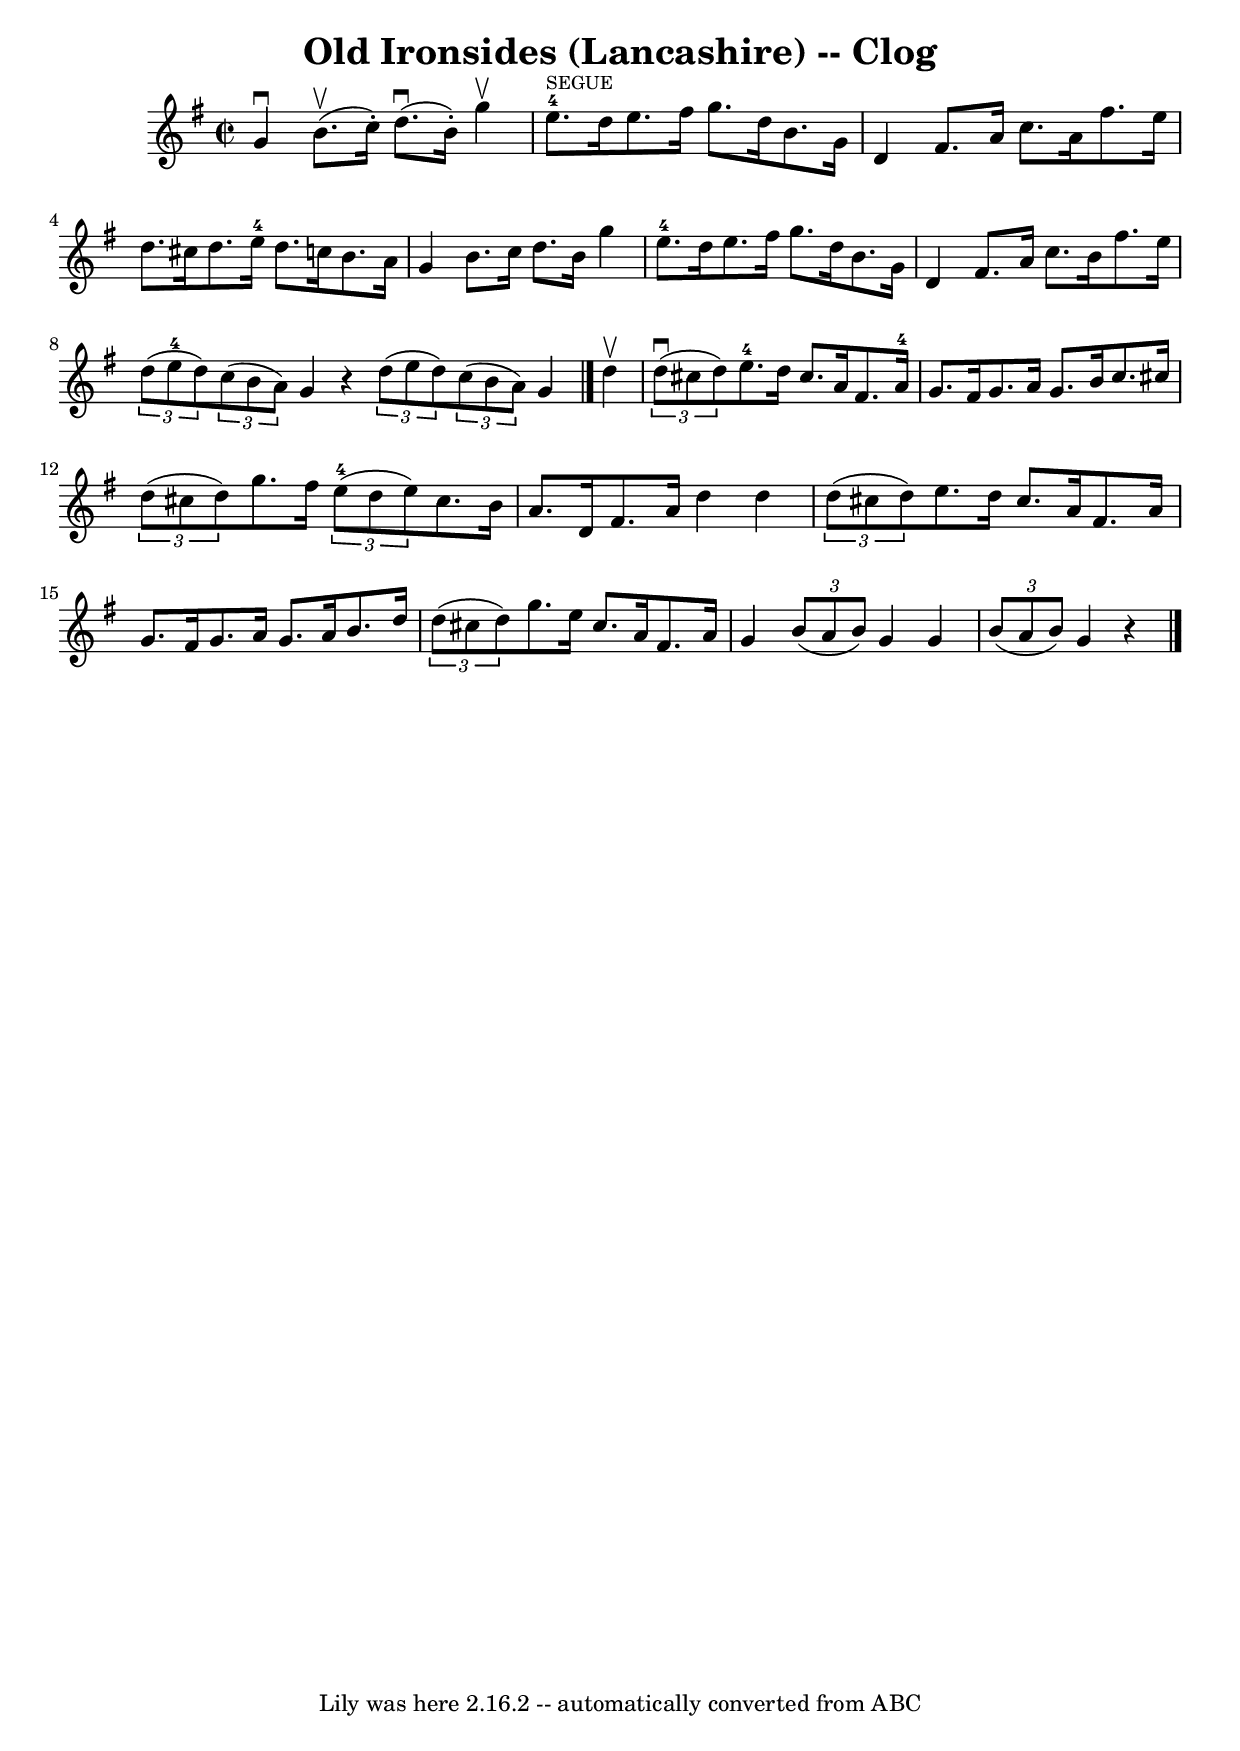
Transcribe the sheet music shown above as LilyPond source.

\version "2.16.2"
\include "Mammoth.ily"
\header {
  %% book = "Ryan's Mammoth Collection"
  crossRefNumber = "1"
  footnotes = "\\\\157 933"
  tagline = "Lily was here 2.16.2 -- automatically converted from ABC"
  title = "Old Ironsides (Lancashire) -- Clog"

}
voicedefault =  {


  \override Staff.TimeSignature #'style = #'C
  \time 2/2 
  \key g \major
  g'4^\downbow b'8.^\upbow(c''16 -.) d''8.^\downbow(b'16 -.) g''4^\upbow   |
  e''8.^\segue-4   
  d''16 e''8. fis''16 g''8. d''16 b'8. g'16    |
  d'4 
  fis'8. a'16 c''8. a'16 fis''8. e''16    |
  d''8.    
  cis''16 d''8. e''16-4 d''8. c''!16 b'8. a'16    |
  
  g'4 b'8. c''16 d''8. b'16 g''4    |
  e''8.-4   
  d''16 e''8. fis''16 g''8. d''16 b'8. g'16    |
  d'4 
  fis'8. a'16 c''8. b'16 fis''8. e''16    |
  
  \times 2/3 { d''8 (e''8-4 d''8) 
	     }   \times 2/3 { c''8 (b'8    
			      a'8) 
			    } g'4    r4   \bar ":|"   \times 2/3 { d''8 (e''8 d''8) 
								 }  
  \times 2/3 { c''8 (b'8 a'8) 
	     } g'4  \bar "|." d''4^\upbow 
  |
  \times 2/3 { d''8^\downbow(cis''8 d''8) 
	     } e''8. 
  -4 d''16 cis''8. a'16 fis'8. a'16-4   |
  g'8.    
  fis'16 g'8. a'16 g'8. b'16 c''8. cis''16    |
  
  \times 2/3 { d''8 (cis''8 d''8) 
	     } g''8. fis''16      
  \times 2/3 { e''8-4(d''8 e''8) 
	     } cis''8. b'16    |
  
  a'8. d'16 fis'8. a'16 d''4 d''4    |
  \times 2/3 {   
    d''8 (cis''8 d''8) 
  } e''8. d''16 cis''8. a'16 fis'8.    
  a'16    |
  g'8. fis'16 g'8. a'16 g'8. a'16 b'8.    
  d''16    |
  \times 2/3 { d''8 (cis''8 d''8) 
	     } g''8.    
  e''16 cis''8. a'16 fis'8. a'16    |
  g'4    \times 2/3 {   
    b'8 (a'8 b'8) 
  } g'4  \bar ":|" g'4    \times 2/3 { b'8 (a'8   
				       b'8) 
				     } g'4    r4   \bar "|."   

}

\score{
  <<

    \context Staff="default"
    {
      \voicedefault 
      
    }

  >>
  \layout {
    
  }
  \midi {
  }

}
